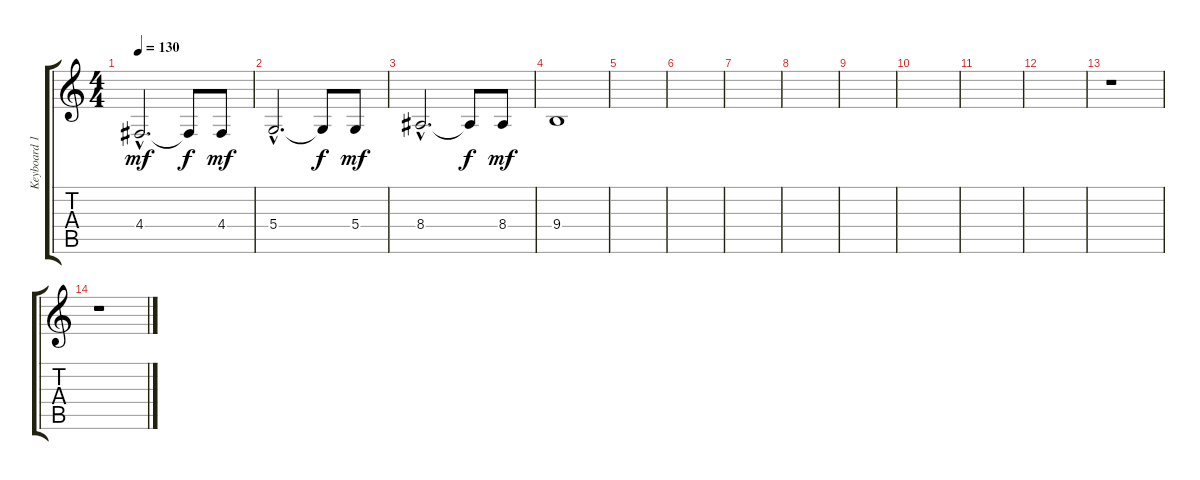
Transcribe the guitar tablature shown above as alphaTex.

\track ("Keyboard 1" "Keyboard 1") {instrument stringensemble1}
\staff {score tabs}
\tuning (E4 B3 G3 D3 A2 E2) {hide}
\ts (4 4)
\tempo 130
\clef g2
\ks c
4.4{hac}.2{d dy mf} 4.4{t}.8{dy f} 4.4.8{dy mf} |
5.4{hac}.2{d} 5.4{t}.8{dy f} 5.4.8{dy mf} |
8.4{hac}.2{d} 8.4{t}.8{dy f} 8.4.8{dy mf} |
9.4.1 |
|
|
|
|
|
|
|
|
r.1 |
r.1
